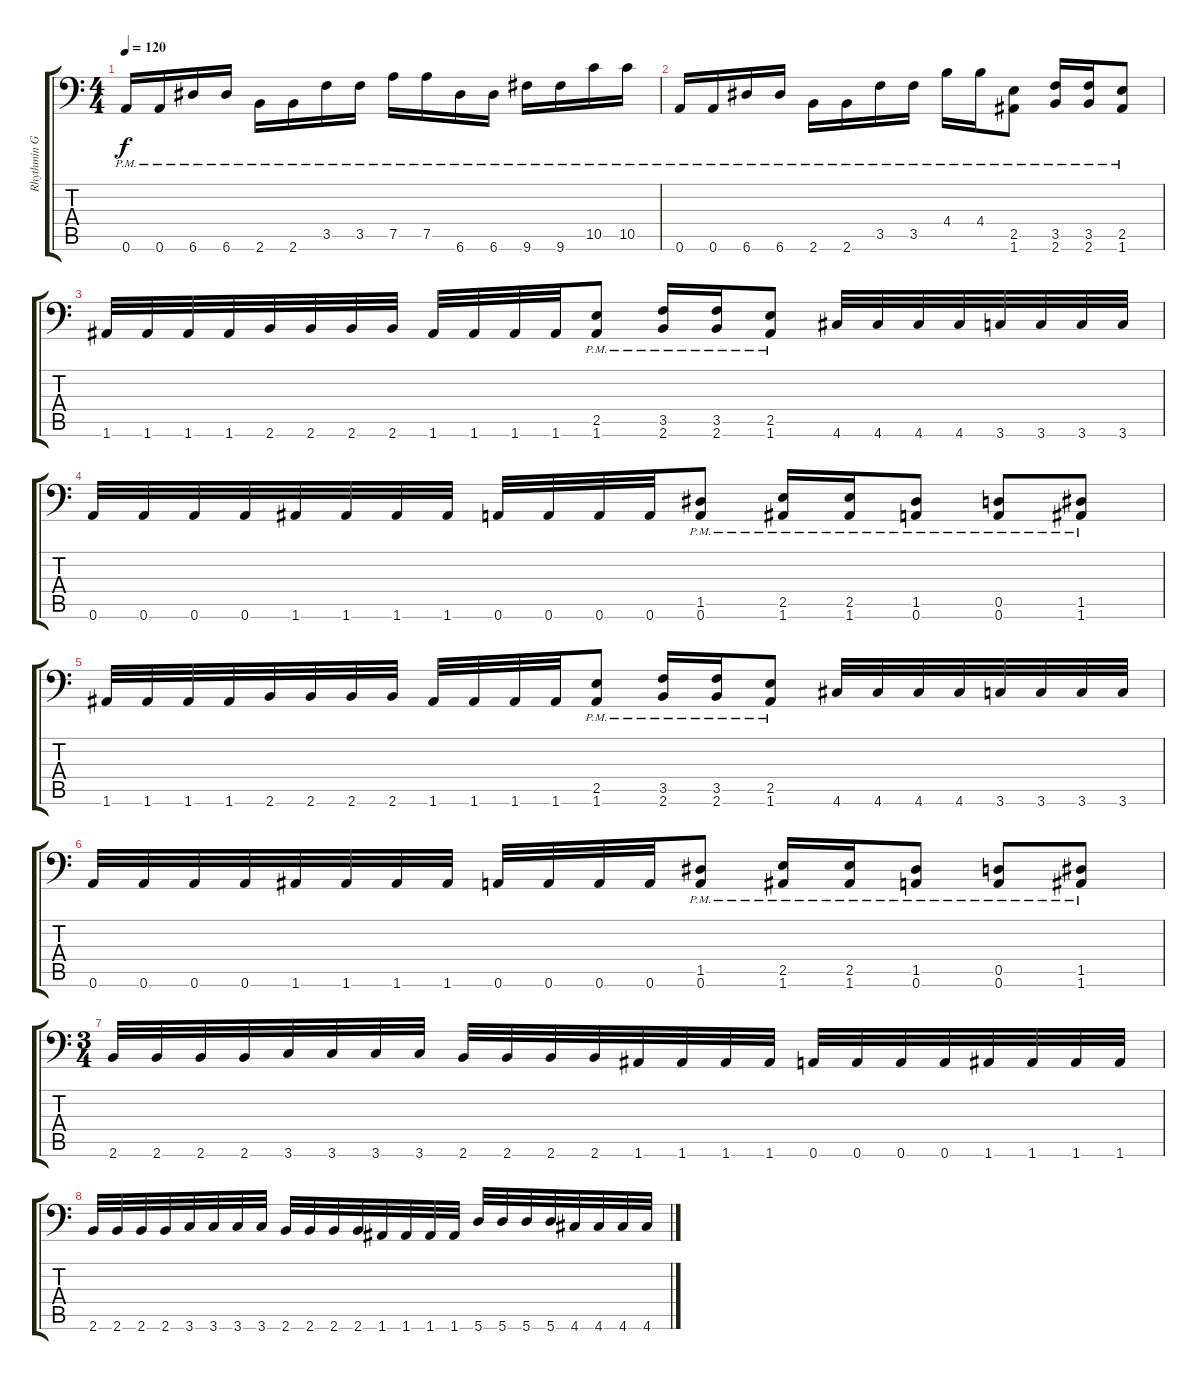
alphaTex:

\track ("Rhythmin Guitar #1" "Rhythmin G") {instrument distortionguitar}
\staff {score tabs}
\tuning (A3 E3 C3 G2 D2 A1) {hide}
\ts (4 4)
\tempo 120
\clef f4
\ks c
0.6{pm}.16{dy f} 0.6{pm}.16 6.6{pm}.16 6.6{pm}.16 2.6{pm}.16 2.6{pm}.16 3.5{pm}.16 3.5{pm}.16 7.5{pm}.16 7.5{pm}.16 6.6{pm}.16 6.6{pm}.16 9.6{pm}.16 9.6{pm}.16 10.5{pm}.16 10.5{pm}.16 |
0.6{pm}.16 0.6{pm}.16 6.6{pm}.16 6.6{pm}.16 2.6{pm}.16 2.6{pm}.16 3.5{pm}.16 3.5{pm}.16 4.4{pm}.16 4.4{pm}.16 (2.5{pm} 1.6{pm}).8 (3.5{pm} 2.6{pm}).16 (3.5{pm} 2.6{pm}).16 (2.5{pm} 1.6{pm}).8 |
1.6.32 1.6.32 1.6.32 1.6.32 2.6.32 2.6.32 2.6.32 2.6.32 1.6.32 1.6.32 1.6.32 1.6.32 (2.5{pm} 1.6{pm}).8 (3.5{pm} 2.6{pm}).16 (3.5{pm} 2.6{pm}).16 (2.5{pm} 1.6{pm}).8 4.6.32 4.6.32 4.6.32 4.6.32 3.6.32 3.6.32 3.6.32 3.6.32 |
0.6.32 0.6.32 0.6.32 0.6.32 1.6.32 1.6.32 1.6.32 1.6.32 0.6.32 0.6.32 0.6.32 0.6.32 (1.5{pm} 0.6{pm}).8 (2.5{pm} 1.6{pm}).16 (2.5{pm} 1.6{pm}).16 (1.5{pm} 0.6{pm}).8 (0.5{pm} 0.6{pm}).8 (1.5{pm} 1.6{pm}).8 |
1.6.32 1.6.32 1.6.32 1.6.32 2.6.32 2.6.32 2.6.32 2.6.32 1.6.32 1.6.32 1.6.32 1.6.32 (2.5{pm} 1.6{pm}).8 (3.5{pm} 2.6{pm}).16 (3.5{pm} 2.6{pm}).16 (2.5{pm} 1.6{pm}).8 4.6.32 4.6.32 4.6.32 4.6.32 3.6.32 3.6.32 3.6.32 3.6.32 |
0.6.32 0.6.32 0.6.32 0.6.32 1.6.32 1.6.32 1.6.32 1.6.32 0.6.32 0.6.32 0.6.32 0.6.32 (1.5{pm} 0.6{pm}).8 (2.5{pm} 1.6{pm}).16 (2.5{pm} 1.6{pm}).16 (1.5{pm} 0.6{pm}).8 (0.5{pm} 0.6{pm}).8 (1.5{pm} 1.6{pm}).8 |
\ts (3 4)
2.6.32 2.6.32 2.6.32 2.6.32 3.6.32 3.6.32 3.6.32 3.6.32 2.6.32 2.6.32 2.6.32 2.6.32 1.6.32 1.6.32 1.6.32 1.6.32 0.6.32 0.6.32 0.6.32 0.6.32 1.6.32 1.6.32 1.6.32 1.6.32 |
2.6.32 2.6.32 2.6.32 2.6.32 3.6.32 3.6.32 3.6.32 3.6.32 2.6.32 2.6.32 2.6.32 2.6.32 1.6.32 1.6.32 1.6.32 1.6.32 5.6.32 5.6.32 5.6.32 5.6.32 4.6.32 4.6.32 4.6.32 4.6.32
